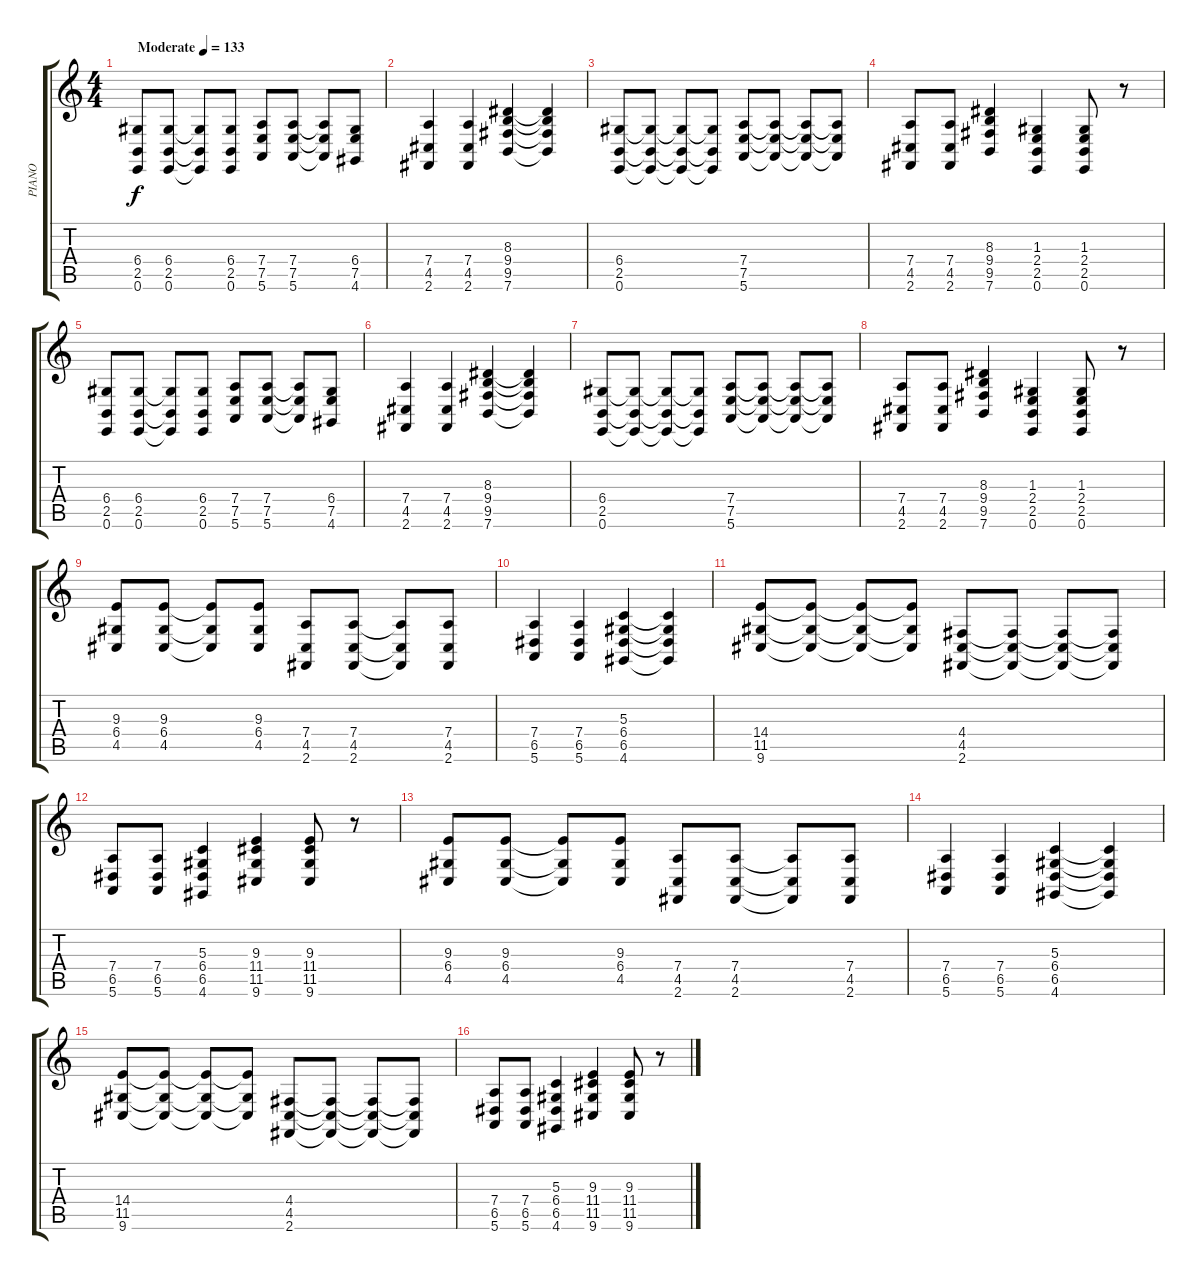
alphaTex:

\track ("PIANO" "PIANO") {instrument acousticgrandpiano}
\staff {score tabs}
\tuning (E4 B3 G3 D3 A2 E2) {hide}
\ts (4 4)
\tempo (133 "Moderate")
\clef g2
\ks c
(6.4 2.5 0.6).8{dy f instrument acousticgrandpiano} (6.4 2.5 0.6).8 (6.4{t} 2.5{t} 0.6{t}).8 (6.4 2.5 0.6).8 (7.4 7.5 5.6).8 (7.4 7.5 5.6).8 (7.4{t} 7.5{t} 5.6{t}).8 (6.4 7.5 4.6).8 |
(7.4 4.5 2.6).4 (7.4 4.5 2.6).4 (8.3 9.4 9.5 7.6).4 (8.3{t} 9.4{t} 9.5{t} 7.6{t}).4 |
(6.4 2.5 0.6).8 (6.4{t} 2.5{t} 0.6{t}).8 (6.4{t} 2.5{t} 0.6{t}).8 (6.4{t} 2.5{t} 0.6{t}).8 (7.4 7.5 5.6).8 (7.4{t} 7.5{t} 5.6{t}).8 (7.4{t} 7.5{t} 5.6{t}).8 (7.4{t} 7.5{t} 5.6{t}).8 |
(7.4 4.5 2.6).8 (7.4 4.5 2.6).8 (8.3 9.4 9.5 7.6).4 (1.3 2.4 2.5 0.6).4 (1.3 2.4 2.5 0.6).8 r.8 |
(6.4 2.5 0.6).8 (6.4 2.5 0.6).8 (6.4{t} 2.5{t} 0.6{t}).8 (6.4 2.5 0.6).8 (7.4 7.5 5.6).8 (7.4 7.5 5.6).8 (7.4{t} 7.5{t} 5.6{t}).8 (6.4 7.5 4.6).8 |
(7.4 4.5 2.6).4 (7.4 4.5 2.6).4 (8.3 9.4 9.5 7.6).4 (8.3{t} 9.4{t} 9.5{t} 7.6{t}).4 |
(6.4 2.5 0.6).8 (6.4{t} 2.5{t} 0.6{t}).8 (6.4{t} 2.5{t} 0.6{t}).8 (6.4{t} 2.5{t} 0.6{t}).8 (7.4 7.5 5.6).8 (7.4{t} 7.5{t} 5.6{t}).8 (7.4{t} 7.5{t} 5.6{t}).8 (7.4{t} 7.5{t} 5.6{t}).8 |
(7.4 4.5 2.6).8 (7.4 4.5 2.6).8 (8.3 9.4 9.5 7.6).4 (1.3 2.4 2.5 0.6).4 (1.3 2.4 2.5 0.6).8 r.8 |
(9.3 6.4 4.5).8 (9.3 6.4 4.5).8 (9.3{t} 6.4{t} 4.5{t}).8 (9.3 6.4 4.5).8 (7.4 4.5 2.6).8 (7.4 4.5 2.6).8 (7.4{t} 4.5{t} 2.6{t}).8 (7.4 4.5 2.6).8 |
(7.4 6.5 5.6).4 (7.4 6.5 5.6).4 (5.3 6.4 6.5 4.6).4 (5.3{t} 6.4{t} 6.5{t} 4.6{t}).4 |
(14.4 11.5 9.6).8 (14.4{t} 11.5{t} 9.6{t}).8 (14.4{t} 11.5{t} 9.6{t}).8 (14.4{t} 11.5{t} 9.6{t}).8 (4.4 4.5 2.6).8 (4.4{t} 4.5{t} 2.6{t}).8 (4.4{t} 4.5{t} 2.6{t}).8 (4.4{t} 4.5{t} 2.6{t}).8 |
(7.4 6.5 5.6).8 (7.4 6.5 5.6).8 (5.3 6.4 6.5 4.6).4 (9.3 11.4 11.5 9.6).4 (9.3 11.4 11.5 9.6).8 r.8 |
(9.3 6.4 4.5).8 (9.3 6.4 4.5).8 (9.3{t} 6.4{t} 4.5{t}).8 (9.3 6.4 4.5).8 (7.4 4.5 2.6).8 (7.4 4.5 2.6).8 (7.4{t} 4.5{t} 2.6{t}).8 (7.4 4.5 2.6).8 |
(7.4 6.5 5.6).4 (7.4 6.5 5.6).4 (5.3 6.4 6.5 4.6).4 (5.3{t} 6.4{t} 6.5{t} 4.6{t}).4 |
(14.4 11.5 9.6).8 (14.4{t} 11.5{t} 9.6{t}).8 (14.4{t} 11.5{t} 9.6{t}).8 (14.4{t} 11.5{t} 9.6{t}).8 (4.4 4.5 2.6).8 (4.4{t} 4.5{t} 2.6{t}).8 (4.4{t} 4.5{t} 2.6{t}).8 (4.4{t} 4.5{t} 2.6{t}).8 |
(7.4 6.5 5.6).8 (7.4 6.5 5.6).8 (5.3 6.4 6.5 4.6).4 (9.3 11.4 11.5 9.6).4 (9.3 11.4 11.5 9.6).8 r.8
